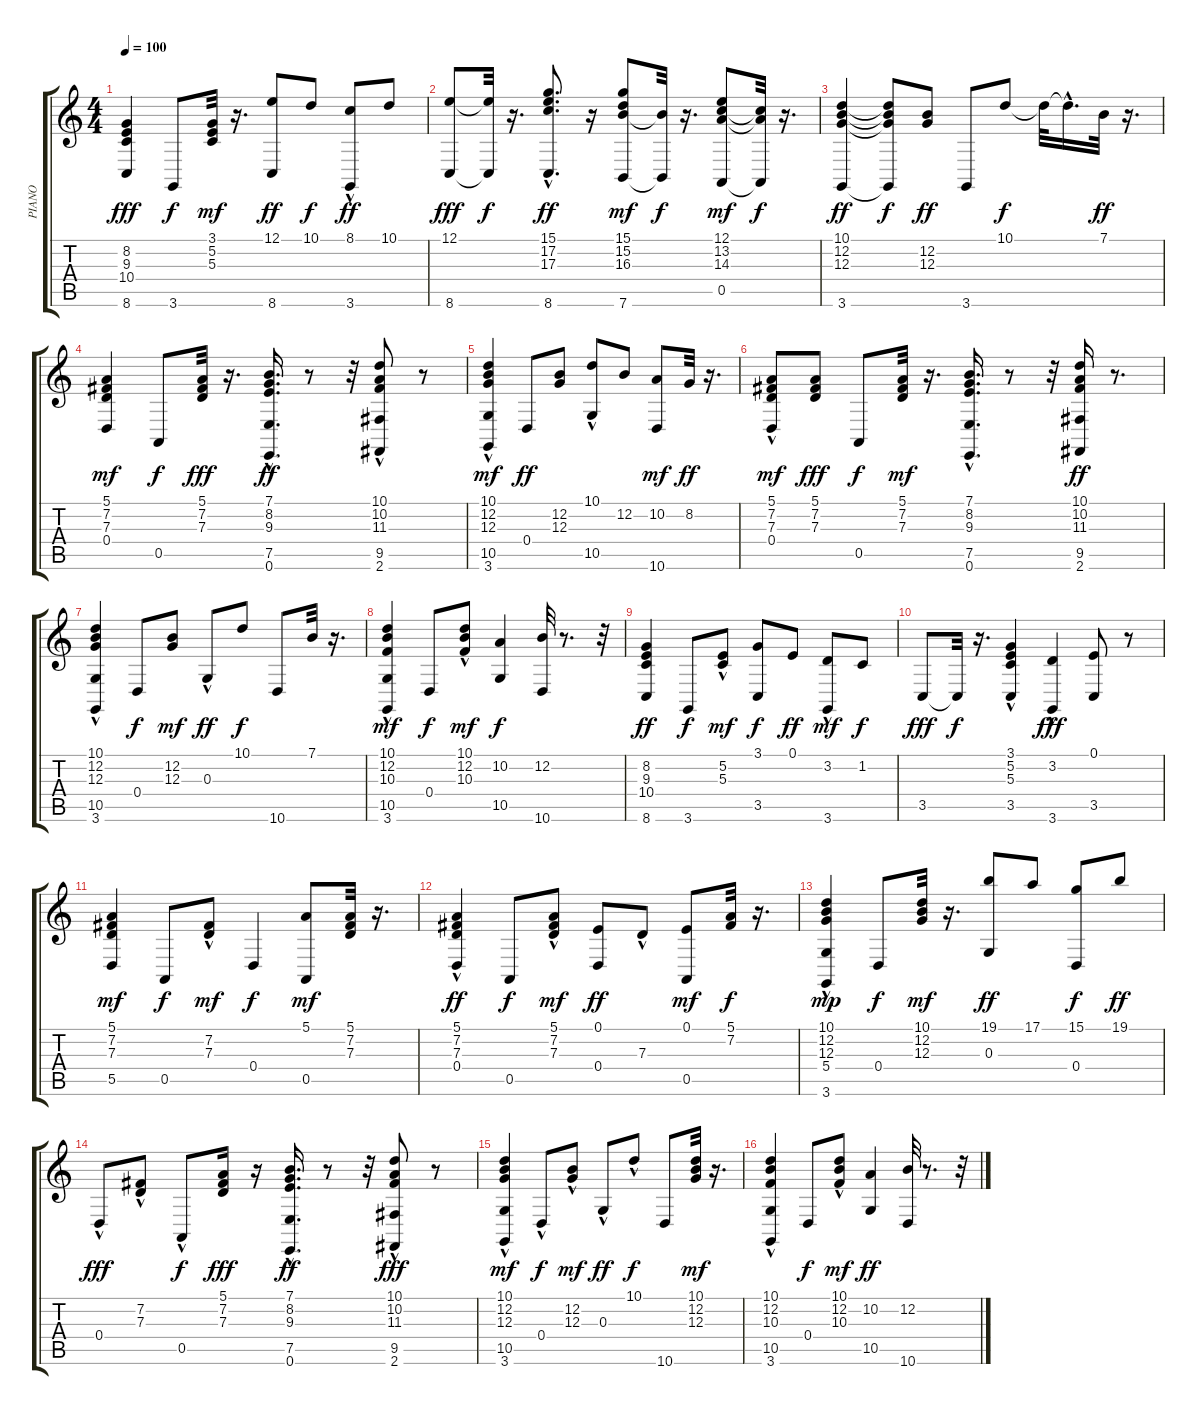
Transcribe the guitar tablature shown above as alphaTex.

\track ("PIANO" "PIANO") {instrument sopranosax}
\staff {score tabs}
\tuning (E4 B3 G3 D3 A2 E2) {hide}
\ts (4 4)
\tempo 100
\clef g2
\ks c
(8.2 9.3 10.4 8.6).4{dy fff} 3.6.8{dy f} (3.1 5.2 5.3).32{dy mf} r.16{d} (12.1 8.6).8{dy ff} 10.1.8{dy f} (8.1{hac} 3.6{hac}).8{dy ff} 10.1.8 |
(12.1 8.6).8{dy fff} (12.1{t} 8.6{t}).32{dy f} r.16{d} (15.1{hac} 17.2 17.3 8.6).8{d dy ff} r.16 (15.1 15.2 16.3 7.6).8{dy mf} (16.3{t} 7.6{t}).32{dy f} r.16{d} (12.1 13.2 14.3 0.5).8{dy mf} (13.2{t} 14.3{t} 0.5{t}).32{dy f} r.16{d} |
(10.1 12.2 12.3 3.6).4{dy ff} (10.1{t} 12.2{t} 12.3{t} 3.6{t}).8{dy f} (12.2 12.3).8{dy ff} 3.6.8 10.1.8{dy f} 10.1{t}.32 10.1{hac t}.16{d} 7.1.32{dy ff} r.16{d} |
(5.1 7.2 7.3 0.4).4{dy mf} 0.5.8{dy f} (5.1 7.2 7.3).32{dy fff} r.16{d} (7.1{hac} 8.2 9.3 7.5{hac} 0.6{hac}).16{d dy ff} r.8 r.32 (10.1 10.2{hac} 11.3{hac} 9.5 2.6).8 r.8 |
(10.1 12.2 12.3 10.5 3.6{hac}).4{dy mf} 0.4.8{dy ff} (12.2 12.3).8 (10.1{hac} 10.5).8 12.2.8 (10.2 10.6).8{dy mf} 8.2.32{dy ff} r.16{d} |
(5.1 7.2 7.3 0.4{hac}).8{dy mf} (5.1 7.2 7.3).8{dy fff} 0.5.8{dy f} (5.1 7.2 7.3).32{dy mf} r.16{d} (7.1 8.2 9.3 7.5{hac} 0.6{hac}).16{d} r.8 r.32 (10.1 10.2 11.3 9.5 2.6).16{dy ff} r.8{d} |
(10.1 12.2 12.3 10.5 3.6{hac}).4 0.4.8{dy f} (12.2 12.3).8{dy mf} 0.3{hac}.8{dy ff} 10.1.8{dy f} 10.6.8 7.1.32 r.16{d} |
(10.1 12.2 10.3 10.5 3.6{hac}).4{dy mf} 0.4.8{dy f} (10.1{hac} 12.2 10.3{hac}).8{dy mf} (10.2 10.5).4{dy f} (12.2 10.6).32 r.8{d} r.32 |
(8.2 9.3 10.4 8.6).4{dy ff} 3.6.8{dy f} (5.2 5.3{hac}).8{dy mf} (3.1 3.5).8{dy f} 0.1.8{dy ff} (3.2{hac} 3.6{hac}).8{dy mf} 1.2.8{dy f} |
3.5.8{dy fff} 3.5{t}.32{dy f} r.16{d} (3.1 5.2{hac} 5.3 3.5).4 (3.2 3.6{hac}).4{dy fff} (0.1 3.5).8 r.8 |
(5.1 7.2 7.3 5.5).4{dy mf} 0.5.8{dy f} (7.2{hac} 7.3{hac}).8{dy mf} 0.4.4{dy f} (5.1 0.5).8{dy mf} (5.1 7.2 7.3).32 r.16{d} |
(5.1 7.2 7.3 0.4{hac}).4{dy ff} 0.5.8{dy f} (5.1{hac} 7.2 7.3).8{dy mf} (0.1 0.4).8{dy ff} 7.3{hac}.8 (0.1 0.5).8{dy mf} (5.1 7.2).32{dy f} r.16{d} |
(10.1 12.2 12.3 5.4 3.6{hac}).4{dy mp} 0.4.8{dy f} (10.1 12.2 12.3).32{dy mf} r.16{d} (19.1 0.3).8{dy ff} 17.1.8 (15.1 0.4).8{dy f} 19.1.8{dy ff} |
0.4{hac}.8{dy fff} (7.2{hac} 7.3{hac}).8 0.5{hac}.8{dy f} (5.1 7.2 7.3).16{dy fff} r.16 (7.1{hac} 8.2{hac} 9.3{hac} 7.5{hac} 0.6{hac}).16{d dy ff} r.8 r.32 (10.1{hac} 10.2 11.3 9.5 2.6).8{dy fff} r.8 |
(10.1 12.2 12.3 10.5 3.6{hac}).4{dy mf} 0.4{hac}.8{dy f} (12.2 12.3{hac}).8{dy mf} 0.3{hac}.8{dy ff} 10.1{hac}.8{dy f} 10.6.8 (10.1 12.2 12.3).32{dy mf} r.16{d} |
(10.1 12.2 10.3 10.5{hac} 3.6{hac}).4 0.4.8{dy f} (10.1{hac} 12.2 10.3{hac}).8{dy mf} (10.2 10.5).4{dy ff} (12.2 10.6).32 r.8{d} r.32
